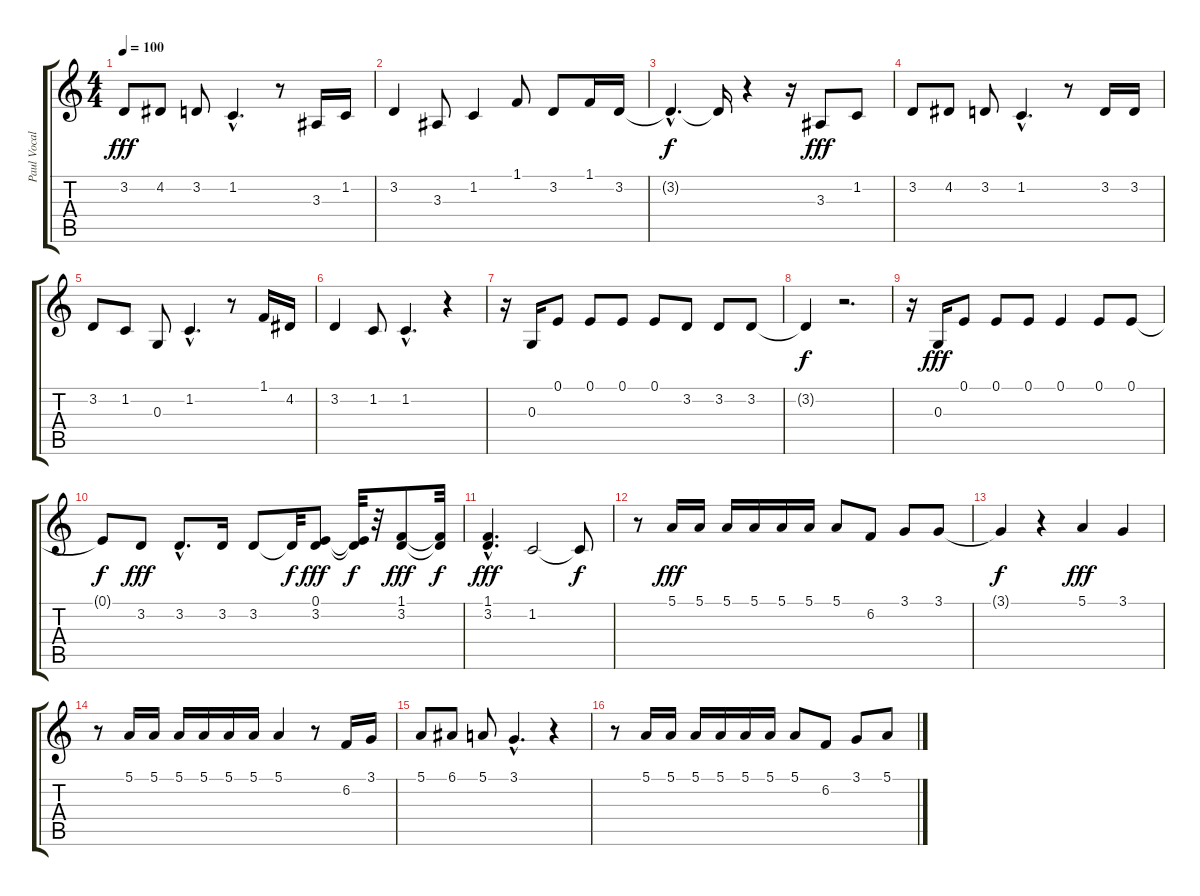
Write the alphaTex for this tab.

\track ("Paul Vocals" "Paul Vocal") {instrument lead2sawtooth}
\staff {score tabs}
\tuning (E4 B3 G3 D3 A2 E2) {hide}
\ts (4 4)
\tempo 100
\clef g2
\ks c
3.2.8{dy fff} 4.2.8 3.2.8 1.2{hac}.4{d} r.8 3.3.16 1.2.16 |
3.2.4 3.3.8 1.2.4 1.1.8 3.2.8 1.1.16 3.2.16 |
3.2{hac t}.4{d dy f} 3.2{t}.16 r.4 r.16 3.3.8{dy fff} 1.2.8 |
3.2.8 4.2.8 3.2.8 1.2{hac}.4{d} r.8 3.2.16 3.2.16 |
3.2.8 1.2.8 0.3.8 1.2{hac}.4{d} r.8 1.1.16 4.2.16 |
3.2.4 1.2.8 1.2{hac}.4{d} r.4 |
r.16 0.3.16 0.1.8 0.1.8 0.1.8 0.1.8 3.2.8 3.2.8 3.2.8 |
3.2{t}.4{dy f} r.2{d} |
r.16 0.3.16{dy fff} 0.1.8 0.1.8 0.1.8 0.1.4 0.1.8 0.1.8 |
0.1{t}.8{dy f} 3.2.8{dy fff} 3.2{hac}.8{d} 3.2.16 3.2.8 3.2{t}.32{dy f} (0.1 3.2).8{dy fff} (0.1{t} 3.2{t}).32{dy f} r.32 (1.1 3.2).8{dy fff} (1.1{t} 3.2{t}).32{dy f} |
(1.1 3.2{hac}).4{d dy fff} 1.2.2 1.2{t}.8{dy f} |
r.8 5.1.16{dy fff} 5.1.16 5.1.16 5.1.16 5.1.16 5.1.16 5.1.8 6.2.8 3.1.8 3.1.8 |
3.1{t}.4{dy f} r.4 5.1.4{dy fff} 3.1.4 |
r.8 5.1.16 5.1.16 5.1.16 5.1.16 5.1.16 5.1.16 5.1.4 r.8 6.2.16 3.1.16 |
5.1.8 6.1.8 5.1.8 3.1{hac}.4{d} r.4 |
r.8 5.1.16 5.1.16 5.1.16 5.1.16 5.1.16 5.1.16 5.1.8 6.2.8 3.1.8 5.1.8
